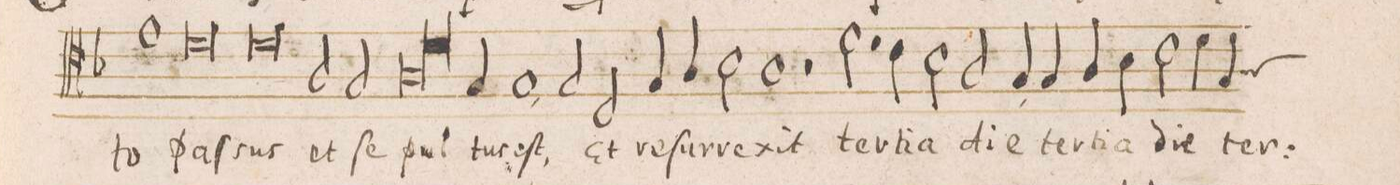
**kern	**text
*I"ALTVS	*
*clefC4	*
*k[b-]	*
*met(C|)	*
*M2/1	*
1e	-to
=94-	=94-
0d	paſ-
=95-	=95-
0d	-sus
=96-	=96-
2A/	et
2G/	ſe-
*lig	*
1A	-pul-
=97-	=97-
*col	*
2.d\	.
*Xlig	*
4G/	-tus
*Xcol	*
1G,	eſt,
=98-	=98-
2G/	Et
2D/	re-
4G/	-ſur-
4A/	.
2B-\	re-
=99-	=99-
1A	-xit
2r	.
2.d\	ter-
=100-	=100-
4c\	-ti-
2B-\	-a
2A/	di-
4G,/	-e
4G/	ter-
=101-	=101-
4A/	-ti-
4B-\	-a
2c\	di-
4d\	-e
*custos:A	*
4G/	ter-
*-	*-
